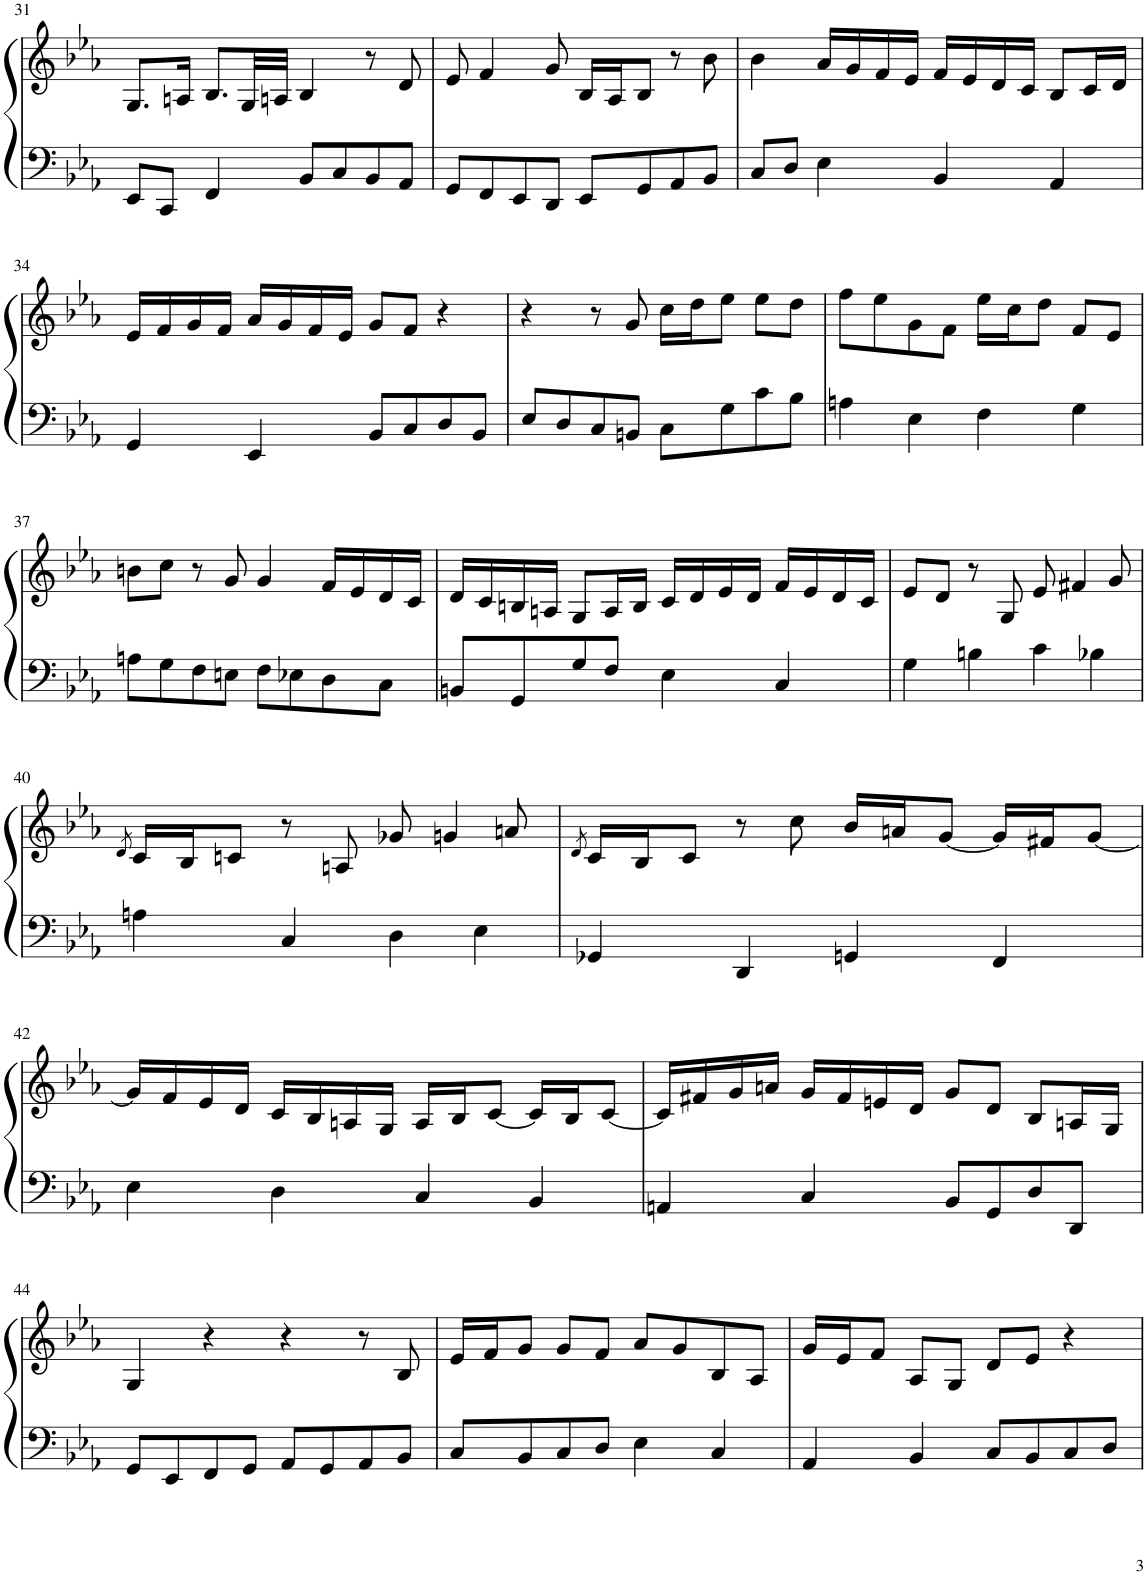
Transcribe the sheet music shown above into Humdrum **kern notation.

**kern	**kern
*part1	*part1
*staff2	*staff1
*I"Piano	*
*I'Pno	*
!!LO:PB:g=z
*clefF4	*clefG2
*k[b-e-a-]	*k[b-e-a-]
*M4/4	*M4/4
=31	=31
8EE-/L	8.G/L
8CC/J	.
.	16An/Jk
4FF/	8.B-/L
.	32G/LL
.	32An/JJJ
8BB-/L	4B-/
8C/	.
8BB-/	8r
8AA-/J	8d/
=32	=32
8GG/L	8e-/
8FF/	4f/
8EE-/	.
8DD/J	8g/
8EE-/L	16B-/LL
.	16A-/J
8GG/	8B-/J
8AA-/	8r
8BB-/J	8b-\
=33	=33
8C/L	4b-\
8D/J	.
4E-\	16a-/LL
.	16g/
.	16f/
.	16e-/JJ
4BB-/	16f/LL
.	16e-/
.	16d/
.	16c/JJ
4AA-/	8B-/L
.	16c/L
.	16d/JJ
!!LO:LB:g=z
=34	=34
4GG/	16e-/LL
.	16f/
.	16g/
.	16f/JJ
4EE-/	16a-/LL
.	16g/
.	16f/
.	16e-/JJ
8BB-/L	8g/L
8C/	8f/J
8D/	4r
8BB-/J	.
=35	=35
8E-/L	4r
8D/	.
8C/	8r
8BBn/J	8g/
8C\L	16cc\LL
.	16dd\J
8G\	8ee-\J
8c\	8ee-\L
8B-\J	8dd\J
=36	=36
4An\	8ff\L
.	8ee-\
4E-\	8g\
.	8f\J
4F\	16ee-\LL
.	16cc\J
.	8dd\J
4G\	8f/L
.	8e-/J
!!LO:LB:g=z
=37	=37
8An\L	8bn\L
8G\	8cc\J
8F\	8r
8En\J	8g/
8F\L	4g/
8E-X\	.
8D\	16f/LL
.	16e-/
8C\J	16d/
.	16c/JJ
=38	=38
8BBn/L	16d/LL
.	16c/
8GG/	16Bn/
.	16An/JJ
8G/	8G/L
8F/J	16A/L
.	16B/JJ
4E-\	16c/LL
.	16d/
.	16e-/
.	16d/JJ
4C/	16f/LL
.	16e-/
.	16d/
.	16c/JJ
=39	=39
4G\	8e-/L
.	8d/J
4Bn\	8r
.	8G/
4c\	8e-/
.	4f#X/
4B-X\	.
.	8g/
!!LO:LB:g=z
=40	=40
.	8qd/
4An\	16c/LL
.	16B-/J
.	8cn/J
4C/	8r
.	8An/
4D\	8g-X/
.	4gn/
4E-\	.
.	8an/
=41	=41
.	8qd/
4GG-X/	16c/LL
.	16B-/J
.	8c/J
4DD/	8r
.	8cc\
4GGn/	16b-/LL
.	16an/J
.	[8g/J
4FF/	16g/LL]
.	16f#X/J
.	[8g/J
!!LO:LB:g=z
=42	=42
4E-\	16g/LL]
.	16f/
.	16e-/
.	16d/JJ
4D\	16c/LL
.	16B-/
.	16An/
.	16G/JJ
4C/	16A/LL
.	16B-/J
.	[8c/J
4BB-/	16c/LL]
.	16B-/J
.	[8c/J
=43	=43
4AAn/	16c/LL]
.	16f#X/
.	16g/
.	16an/JJ
4C/	16g/LL
.	16f#/
.	16en/
.	16d/JJ
8BB-/L	8g/L
8GG/	8d/J
8D/	8B-/L
8DD/J	16An/L
.	16G/JJ
!!LO:LB:g=z
=44	=44
8GG/L	4G/
8EE-/	.
8FF/	4r
8GG/J	.
8AA-/L	4r
8GG/	.
8AA-/	8r
8BB-/J	8B-/
=45	=45
8C/L	16e-/LL
.	16f/J
8BB-/	8g/J
8C/	8g/L
8D/J	8f/J
4E-\	8a-/L
.	8g/
4C/	8B-/
.	8A-/J
=46	=46
4AA-/	16g/LL
.	16e-/J
.	8f/J
4BB-/	8A-/L
.	8G/J
8C/L	8d/L
8BB-/	8e-/J
8C/	4r
8D/J	.
=	=
*-	*-
